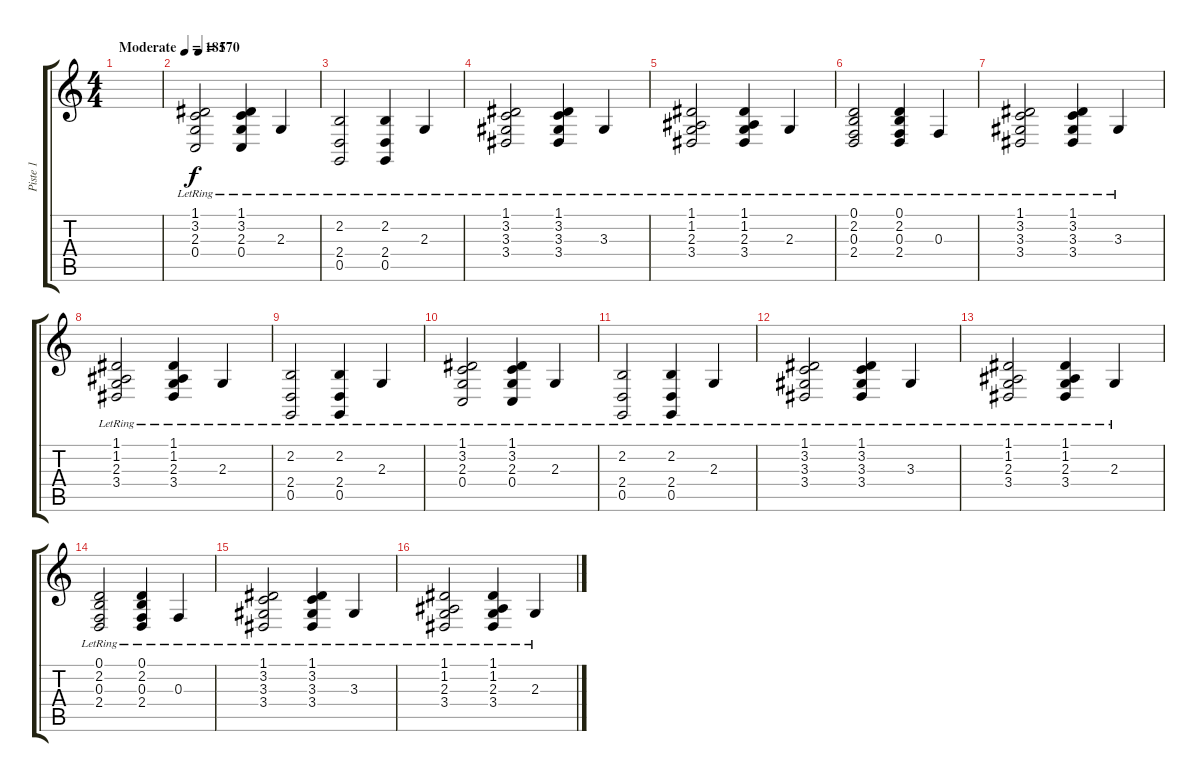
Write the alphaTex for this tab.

\track ("Piste 1" "Piste 1") {instrument acousticgrandpiano}
\staff {score tabs}
\tuning (D4 A3 F3 C3 G2 D2) {hide}
\ts (4 4)
\tempo (185 "Moderate")
\clef g2
\ks c
|
\tempo 170
(1.1{lr} 3.2{lr} 2.3{lr} 0.4{lr}).2 (1.1{lr} 3.2{lr} 2.3{lr} 0.4{lr}).4 2.3{lr}.4 |
(2.2{lr} 2.4{lr} 0.5{lr}).2 (2.2{lr} 2.4{lr} 0.5{lr}).4 2.3{lr}.4 |
(1.1{lr} 3.2{lr} 3.3{lr} 3.4{lr}).2 (1.1{lr} 3.2{lr} 3.3{lr} 3.4{lr}).4 3.3{lr}.4 |
(1.1{lr} 1.2{lr} 2.3{lr} 3.4{lr}).2 (1.1{lr} 1.2{lr} 2.3{lr} 3.4{lr}).4 2.3{lr}.4 |
(0.1{lr} 2.2{lr} 0.3{lr} 2.4{lr}).2 (0.1{lr} 2.2{lr} 0.3{lr} 2.4{lr}).4 0.3{lr}.4 |
(1.1{lr} 3.2{lr} 3.3{lr} 3.4{lr}).2 (1.1{lr} 3.2{lr} 3.3{lr} 3.4{lr}).4 3.3{lr}.4 |
(1.1{lr} 1.2{lr} 2.3{lr} 3.4{lr}).2 (1.1{lr} 1.2{lr} 2.3{lr} 3.4{lr}).4 2.3{lr}.4 |
(2.2{lr} 2.4{lr} 0.5{lr}).2 (2.2{lr} 2.4{lr} 0.5{lr}).4 2.3{lr}.4 |
(1.1{lr} 3.2{lr} 2.3{lr} 0.4{lr}).2 (1.1{lr} 3.2{lr} 2.3{lr} 0.4{lr}).4 2.3{lr}.4 |
(2.2{lr} 2.4{lr} 0.5{lr}).2 (2.2{lr} 2.4{lr} 0.5{lr}).4 2.3{lr}.4 |
(1.1{lr} 3.2{lr} 3.3{lr} 3.4{lr}).2 (1.1{lr} 3.2{lr} 3.3{lr} 3.4{lr}).4 3.3{lr}.4 |
(1.1{lr} 1.2{lr} 2.3{lr} 3.4{lr}).2 (1.1{lr} 1.2{lr} 2.3{lr} 3.4{lr}).4 2.3{lr}.4 |
(0.1{lr} 2.2{lr} 0.3{lr} 2.4{lr}).2 (0.1{lr} 2.2{lr} 0.3{lr} 2.4{lr}).4 0.3{lr}.4 |
(1.1{lr} 3.2{lr} 3.3{lr} 3.4{lr}).2 (1.1{lr} 3.2{lr} 3.3{lr} 3.4{lr}).4 3.3{lr}.4 |
(1.1{lr} 1.2{lr} 2.3{lr} 3.4{lr}).2 (1.1{lr} 1.2{lr} 2.3{lr} 3.4{lr}).4 2.3{lr}.4
